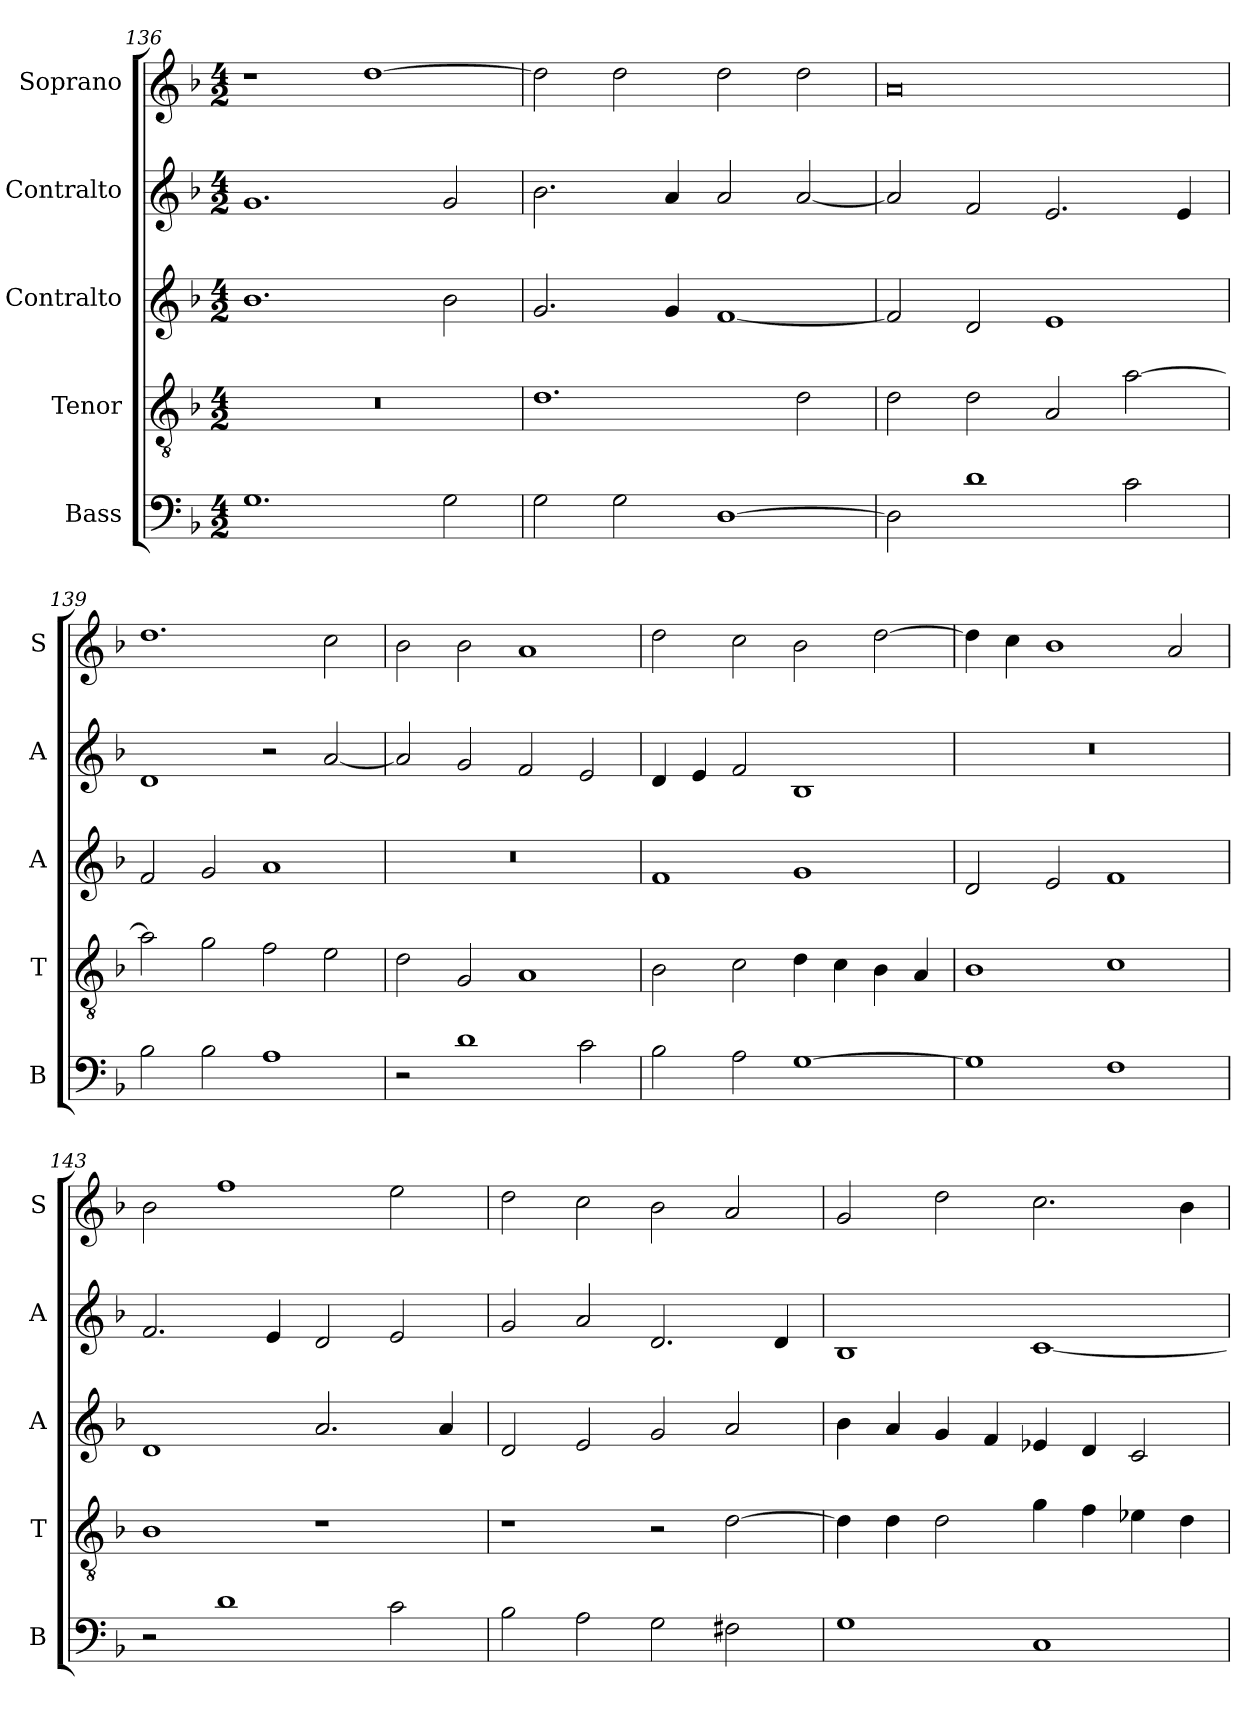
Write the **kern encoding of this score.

**kern	**kern	**kern	**kern	**kern
*part5	*part4	*part3	*part2	*part1
*staff5	*staff4	*staff3	*staff2	*staff1
*I"Bass	*I"Tenor	*I"Contralto	*I"Contralto	*I"Soprano
*I'B	*I'T	*I'A	*I'A	*I'S
*clefF4	*clefGv2	*clefG2	*clefG2	*clefG2
*k[b-]	*k[b-]	*k[b-]	*k[b-]	*k[b-]
*G:dor	*G:dor	*G:dor	*G:dor	*G:dor
*M4/2	*M4/2	*M4/2	*M4/2	*M4/2
=136	=136	=136	=136	=136
1.G	0r	1.b-	1.g	1r
.	.	.	.	[1dd
2G	.	2b-	2g	.
=137	=137	=137	=137	=137
2G	1.d	2.g	2.b-	2dd]
2G	.	.	.	2dd
.	.	4g	4a	.
[1D	.	[1f	2a	2dd
.	2d	.	[2a	2dd
=138	=138	=138	=138	=138
2D]	2d	2f]	2a]	0a
1d	2d	2d	2f	.
.	2A	1e	2.e	.
2c	[2a	.	.	.
.	.	.	4e	.
=139	=139	=139	=139	=139
2B-	2a]	2f	1d	1.dd
2B-	2g	2g	.	.
1A	2f	1a	2r	.
.	2e	.	[2a	2cc
=140	=140	=140	=140	=140
2r	2d	0r	2a]	2b-
1d	2G	.	2g	2b-
.	1A	.	2f	1a
2c	.	.	2e	.
=141	=141	=141	=141	=141
2B-	2B-	1f	4d	2dd
.	.	.	4e	.
2A	2c	.	2f	2cc
[1G	4d	1g	1B-	2b-
.	4c	.	.	.
.	4B-	.	.	[2dd
.	4A	.	.	.
=142	=142	=142	=142	=142
1G]	1B-	2d	0r	4dd]
.	.	.	.	4cc
.	.	2e	.	1b-
1F	1c	1f	.	.
.	.	.	.	2a
=143	=143	=143	=143	=143
2r	1B-	1d	2.f	2b-
1d	.	.	.	1ff
.	.	.	4e	.
.	1r	2.a	2d	.
2c	.	.	2e	2ee
.	.	4a	.	.
=144	=144	=144	=144	=144
2B-	1r	2d	2g	2dd
2A	.	2e	2a	2cc
2G	2r	2g	2.d	2b-
2F#X	[2d	2a	.	2a
.	.	.	4d	.
=145	=145	=145	=145	=145
1G	4d]	4b-	1B-	2g
.	4d	4a	.	.
.	2d	4g	.	2dd
.	.	4f	.	.
1C	4g	4e-X	[1c	2.cc
.	4f	4d	.	.
.	4e-X	2c	.	.
.	4d	.	.	4b-
=	=	=	=	=
*-	*-	*-	*-	*-
